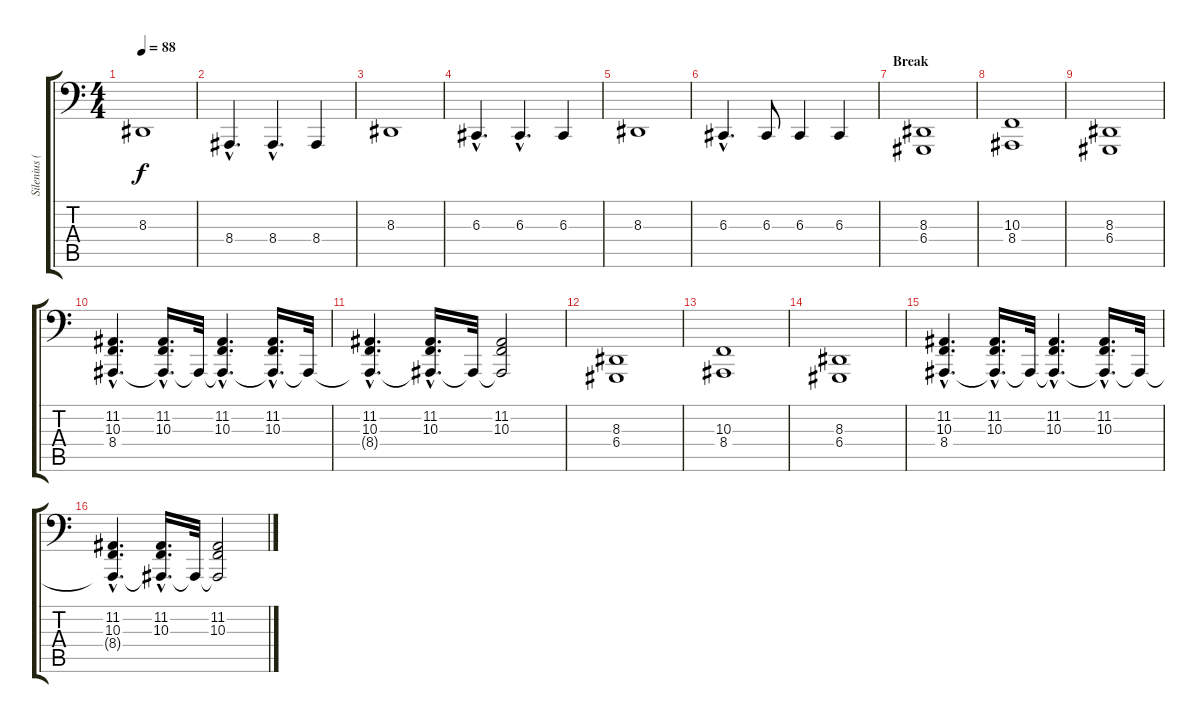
\track ("Silenius (KeybLowest)" "Silenius (") {instrument synthstrings2}
\staff {score tabs}
\tuning (E2 B1 G1 D1 A0 E0) {hide}
\ts (4 4)
\tempo 88
\clef f4
\ks c
8.3.1{dy f} |
8.4{hac}.4{d} 8.4{hac}.4{d} 8.4.4 |
8.3.1 |
6.3{hac}.4{d} 6.3{hac}.4{d} 6.3.4 |
8.3.1 |
6.3{hac}.4{d} 6.3.8 6.3.4 6.3.4 |
\section ("" "Break")
(8.3 6.4).1 |
(10.3 8.4).1 |
(8.3 6.4).1 |
(11.2{hac} 10.3{hac} 8.4{hac}).4{d} (11.2{hac} 10.3{hac} 8.4{hac t}).16{d} 8.4{t}.32 (11.2{hac} 10.3{hac} 8.4{hac t}).4{d} (11.2{hac} 10.3{hac} 8.4{hac t}).16{d} 8.4{t}.32 |
(11.2{hac} 10.3{hac} 8.4{hac t}).4{d} (11.2{hac} 10.3{hac} 8.4{hac t}).16{d} 8.4{t}.32 (11.2 10.3 8.4{t}).2 |
(8.3 6.4).1 |
(10.3 8.4).1 |
(8.3 6.4).1 |
(11.2{hac} 10.3{hac} 8.4{hac}).4{d} (11.2{hac} 10.3{hac} 8.4{hac t}).16{d} 8.4{t}.32 (11.2{hac} 10.3{hac} 8.4{hac t}).4{d} (11.2{hac} 10.3{hac} 8.4{hac t}).16{d} 8.4{t}.32 |
(11.2{hac} 10.3{hac} 8.4{hac t}).4{d} (11.2{hac} 10.3{hac} 8.4{hac t}).16{d} 8.4{t}.32 (11.2 10.3 8.4{t}).2
